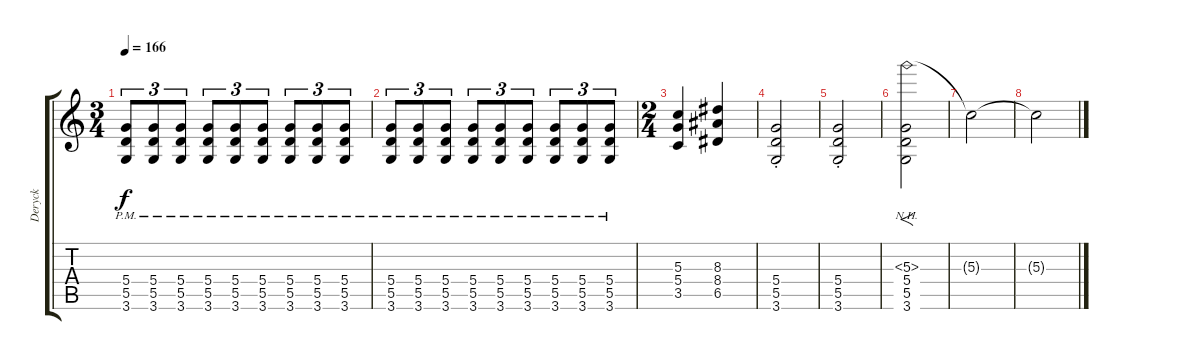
\track ("Deryck" "Deryck") {instrument overdrivenguitar}
\staff {score tabs}
\tuning (E4 B3 G3 D3 A2 E2) {hide}
\ts (3 4)
\tempo 166
\clef g2
\ks c
(5.4{pm} 5.5{pm} 3.6{pm}).8{tu (3 2) dy f} (5.4{pm} 5.5{pm} 3.6{pm}).8{tu (3 2)} (5.4{pm} 5.5{pm} 3.6{pm}).8{tu (3 2)} (5.4{pm} 5.5{pm} 3.6{pm}).8{tu (3 2)} (5.4{pm} 5.5{pm} 3.6{pm}).8{tu (3 2)} (5.4{pm} 5.5{pm} 3.6{pm}).8{tu (3 2)} (5.4{pm} 5.5{pm} 3.6{pm}).8{tu (3 2)} (5.4{pm} 5.5{pm} 3.6{pm}).8{tu (3 2)} (5.4{pm} 5.5{pm} 3.6{pm}).8{tu (3 2)} |
(5.4{pm} 5.5{pm} 3.6{pm}).8{tu (3 2)} (5.4{pm} 5.5{pm} 3.6{pm}).8{tu (3 2)} (5.4{pm} 5.5{pm} 3.6{pm}).8{tu (3 2)} (5.4{pm} 5.5{pm} 3.6{pm}).8{tu (3 2)} (5.4{pm} 5.5{pm} 3.6{pm}).8{tu (3 2)} (5.4{pm} 5.5{pm} 3.6{pm}).8{tu (3 2)} (5.4{pm} 5.5{pm} 3.6{pm}).8{tu (3 2)} (5.4{pm} 5.5{pm} 3.6{pm}).8{tu (3 2)} (5.4{pm} 5.5{pm} 3.6{pm}).8{tu (3 2)} |
\ts (2 4)
(5.3 5.4 3.5).4 (8.3 8.4 6.5).4 |
(5.4{st} 5.5{st} 3.6{st}).2 |
(5.4{st} 5.5{st} 3.6{st}).2 |
(5.3{nh} 5.4 5.5 3.6).2{f} |
5.3{t}.2 |
5.3{t}.2
